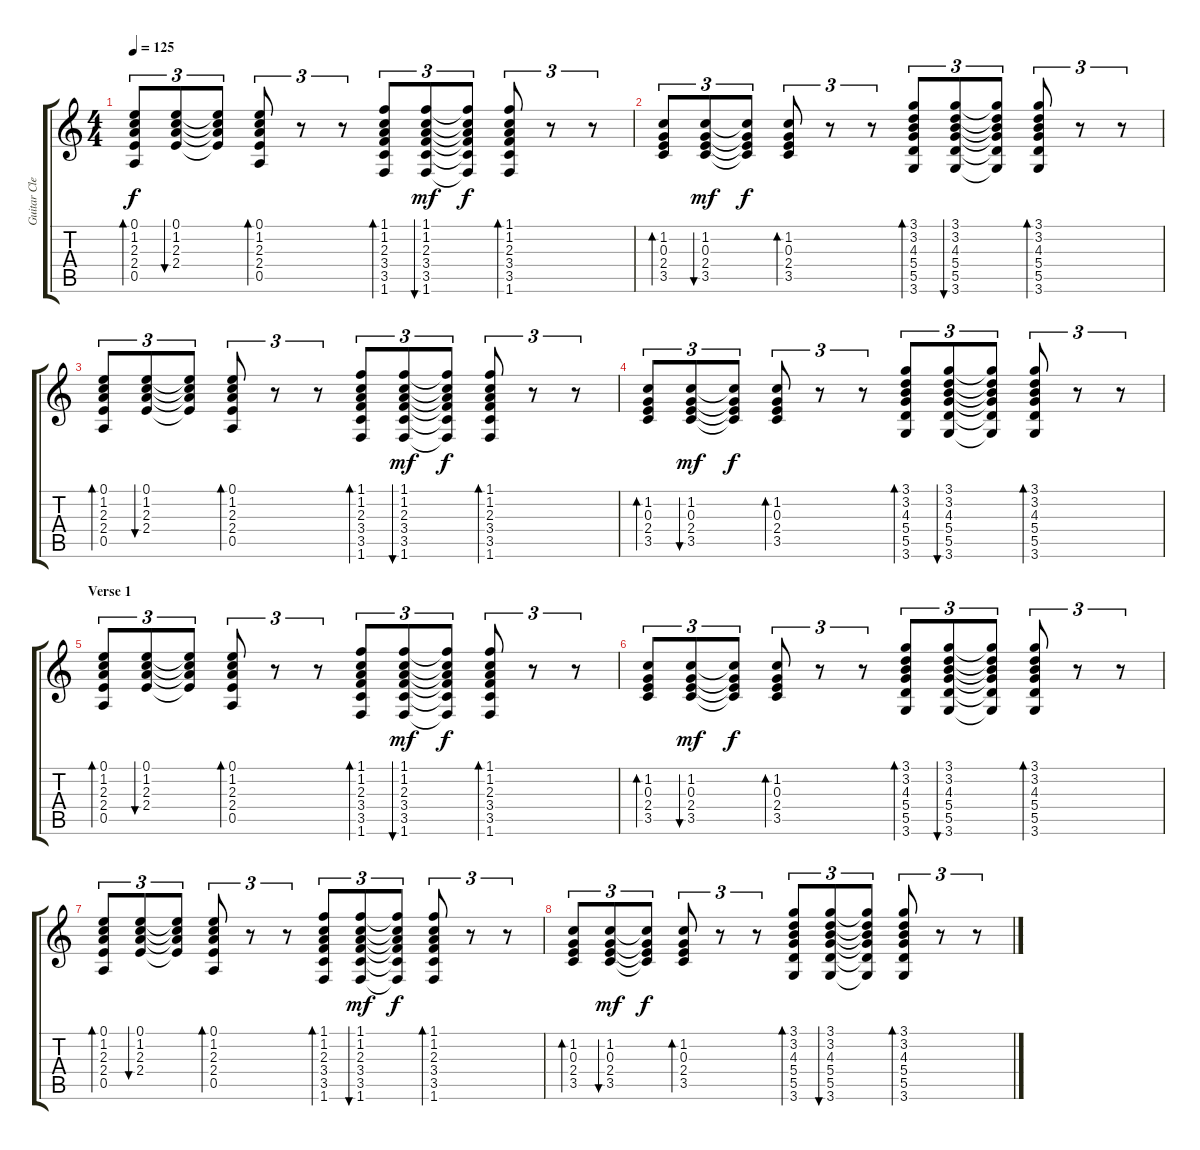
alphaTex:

\track ("Guitar Clean + Small Chorus /reverb" "Guitar Cle") {instrument electricguitarclean}
\staff {score tabs}
\tuning (E4 B3 G3 D3 A2 E2) {hide}
\ts (4 4)
\tempo 125
\clef g2
\ks c
(0.1 1.2 2.3 2.4 0.5).8{tu (3 2) bd 30 dy f} (0.1 1.2 2.3 2.4).8{tu (3 2) bu 30} (0.1{t} 1.2{t} 2.3{t} 2.4{t}).8{tu (3 2)} (0.1 1.2 2.3 2.4 0.5).8{tu (3 2) bd 30} r.8{tu (3 2)} r.8{tu (3 2)} (1.1 1.2 2.3 3.4 3.5 1.6).8{tu (3 2) bd 30} (1.1 1.2 2.3 3.4 3.5 1.6).8{tu (3 2) bu 30 dy mf} (1.1{t} 1.2{t} 2.3{t} 3.4{t} 3.5{t} 1.6{t}).8{tu (3 2) dy f} (1.1 1.2 2.3 3.4 3.5 1.6).8{tu (3 2) bd 30} r.8{tu (3 2)} r.8{tu (3 2)} |
(1.2 0.3 2.4 3.5).8{tu (3 2) bd 30} (1.2 0.3 2.4 3.5).8{tu (3 2) bu 30 dy mf} (1.2{t} 0.3{t} 2.4{t} 3.5{t}).8{tu (3 2) dy f} (1.2 0.3 2.4 3.5).8{tu (3 2) bd 30} r.8{tu (3 2)} r.8{tu (3 2)} (3.1 3.2 4.3 5.4 5.5 3.6).8{tu (3 2) bd 30} (3.1 3.2 4.3 5.4 5.5 3.6).8{tu (3 2) bu 30} (3.1{t} 3.2{t} 4.3{t} 5.4{t} 5.5{t} 3.6{t}).8{tu (3 2)} (3.1 3.2 4.3 5.4 5.5 3.6).8{tu (3 2) bd 30} r.8{tu (3 2)} r.8{tu (3 2)} |
(0.1 1.2 2.3 2.4 0.5).8{tu (3 2) bd 30} (0.1 1.2 2.3 2.4).8{tu (3 2) bu 30} (0.1{t} 1.2{t} 2.3{t} 2.4{t}).8{tu (3 2)} (0.1 1.2 2.3 2.4 0.5).8{tu (3 2) bd 30} r.8{tu (3 2)} r.8{tu (3 2)} (1.1 1.2 2.3 3.4 3.5 1.6).8{tu (3 2) bd 30} (1.1 1.2 2.3 3.4 3.5 1.6).8{tu (3 2) bu 30 dy mf} (1.1{t} 1.2{t} 2.3{t} 3.4{t} 3.5{t} 1.6{t}).8{tu (3 2) dy f} (1.1 1.2 2.3 3.4 3.5 1.6).8{tu (3 2) bd 30} r.8{tu (3 2)} r.8{tu (3 2)} |
(1.2 0.3 2.4 3.5).8{tu (3 2) bd 30} (1.2 0.3 2.4 3.5).8{tu (3 2) bu 30 dy mf} (1.2{t} 0.3{t} 2.4{t} 3.5{t}).8{tu (3 2) dy f} (1.2 0.3 2.4 3.5).8{tu (3 2) bd 30} r.8{tu (3 2)} r.8{tu (3 2)} (3.1 3.2 4.3 5.4 5.5 3.6).8{tu (3 2) bd 30} (3.1 3.2 4.3 5.4 5.5 3.6).8{tu (3 2) bu 30} (3.1{t} 3.2{t} 4.3{t} 5.4{t} 5.5{t} 3.6{t}).8{tu (3 2)} (3.1 3.2 4.3 5.4 5.5 3.6).8{tu (3 2) bd 30} r.8{tu (3 2)} r.8{tu (3 2)} |
\section ("" "Verse 1")
(0.1 1.2 2.3 2.4 0.5).8{tu (3 2) bd 30} (0.1 1.2 2.3 2.4).8{tu (3 2) bu 30} (0.1{t} 1.2{t} 2.3{t} 2.4{t}).8{tu (3 2)} (0.1 1.2 2.3 2.4 0.5).8{tu (3 2) bd 30} r.8{tu (3 2)} r.8{tu (3 2)} (1.1 1.2 2.3 3.4 3.5 1.6).8{tu (3 2) bd 30} (1.1 1.2 2.3 3.4 3.5 1.6).8{tu (3 2) bu 30 dy mf} (1.1{t} 1.2{t} 2.3{t} 3.4{t} 3.5{t} 1.6{t}).8{tu (3 2) dy f} (1.1 1.2 2.3 3.4 3.5 1.6).8{tu (3 2) bd 30} r.8{tu (3 2)} r.8{tu (3 2)} |
(1.2 0.3 2.4 3.5).8{tu (3 2) bd 30} (1.2 0.3 2.4 3.5).8{tu (3 2) bu 30 dy mf} (1.2{t} 0.3{t} 2.4{t} 3.5{t}).8{tu (3 2) dy f} (1.2 0.3 2.4 3.5).8{tu (3 2) bd 30} r.8{tu (3 2)} r.8{tu (3 2)} (3.1 3.2 4.3 5.4 5.5 3.6).8{tu (3 2) bd 30} (3.1 3.2 4.3 5.4 5.5 3.6).8{tu (3 2) bu 30} (3.1{t} 3.2{t} 4.3{t} 5.4{t} 5.5{t} 3.6{t}).8{tu (3 2)} (3.1 3.2 4.3 5.4 5.5 3.6).8{tu (3 2) bd 30} r.8{tu (3 2)} r.8{tu (3 2)} |
(0.1 1.2 2.3 2.4 0.5).8{tu (3 2) bd 30} (0.1 1.2 2.3 2.4).8{tu (3 2) bu 30} (0.1{t} 1.2{t} 2.3{t} 2.4{t}).8{tu (3 2)} (0.1 1.2 2.3 2.4 0.5).8{tu (3 2) bd 30} r.8{tu (3 2)} r.8{tu (3 2)} (1.1 1.2 2.3 3.4 3.5 1.6).8{tu (3 2) bd 30} (1.1 1.2 2.3 3.4 3.5 1.6).8{tu (3 2) bu 30 dy mf} (1.1{t} 1.2{t} 2.3{t} 3.4{t} 3.5{t} 1.6{t}).8{tu (3 2) dy f} (1.1 1.2 2.3 3.4 3.5 1.6).8{tu (3 2) bd 30} r.8{tu (3 2)} r.8{tu (3 2)} |
(1.2 0.3 2.4 3.5).8{tu (3 2) bd 30} (1.2 0.3 2.4 3.5).8{tu (3 2) bu 30 dy mf} (1.2{t} 0.3{t} 2.4{t} 3.5{t}).8{tu (3 2) dy f} (1.2 0.3 2.4 3.5).8{tu (3 2) bd 30} r.8{tu (3 2)} r.8{tu (3 2)} (3.1 3.2 4.3 5.4 5.5 3.6).8{tu (3 2) bd 30} (3.1 3.2 4.3 5.4 5.5 3.6).8{tu (3 2) bu 30} (3.1{t} 3.2{t} 4.3{t} 5.4{t} 5.5{t} 3.6{t}).8{tu (3 2)} (3.1 3.2 4.3 5.4 5.5 3.6).8{tu (3 2) bd 30} r.8{tu (3 2)} r.8{tu (3 2)}
